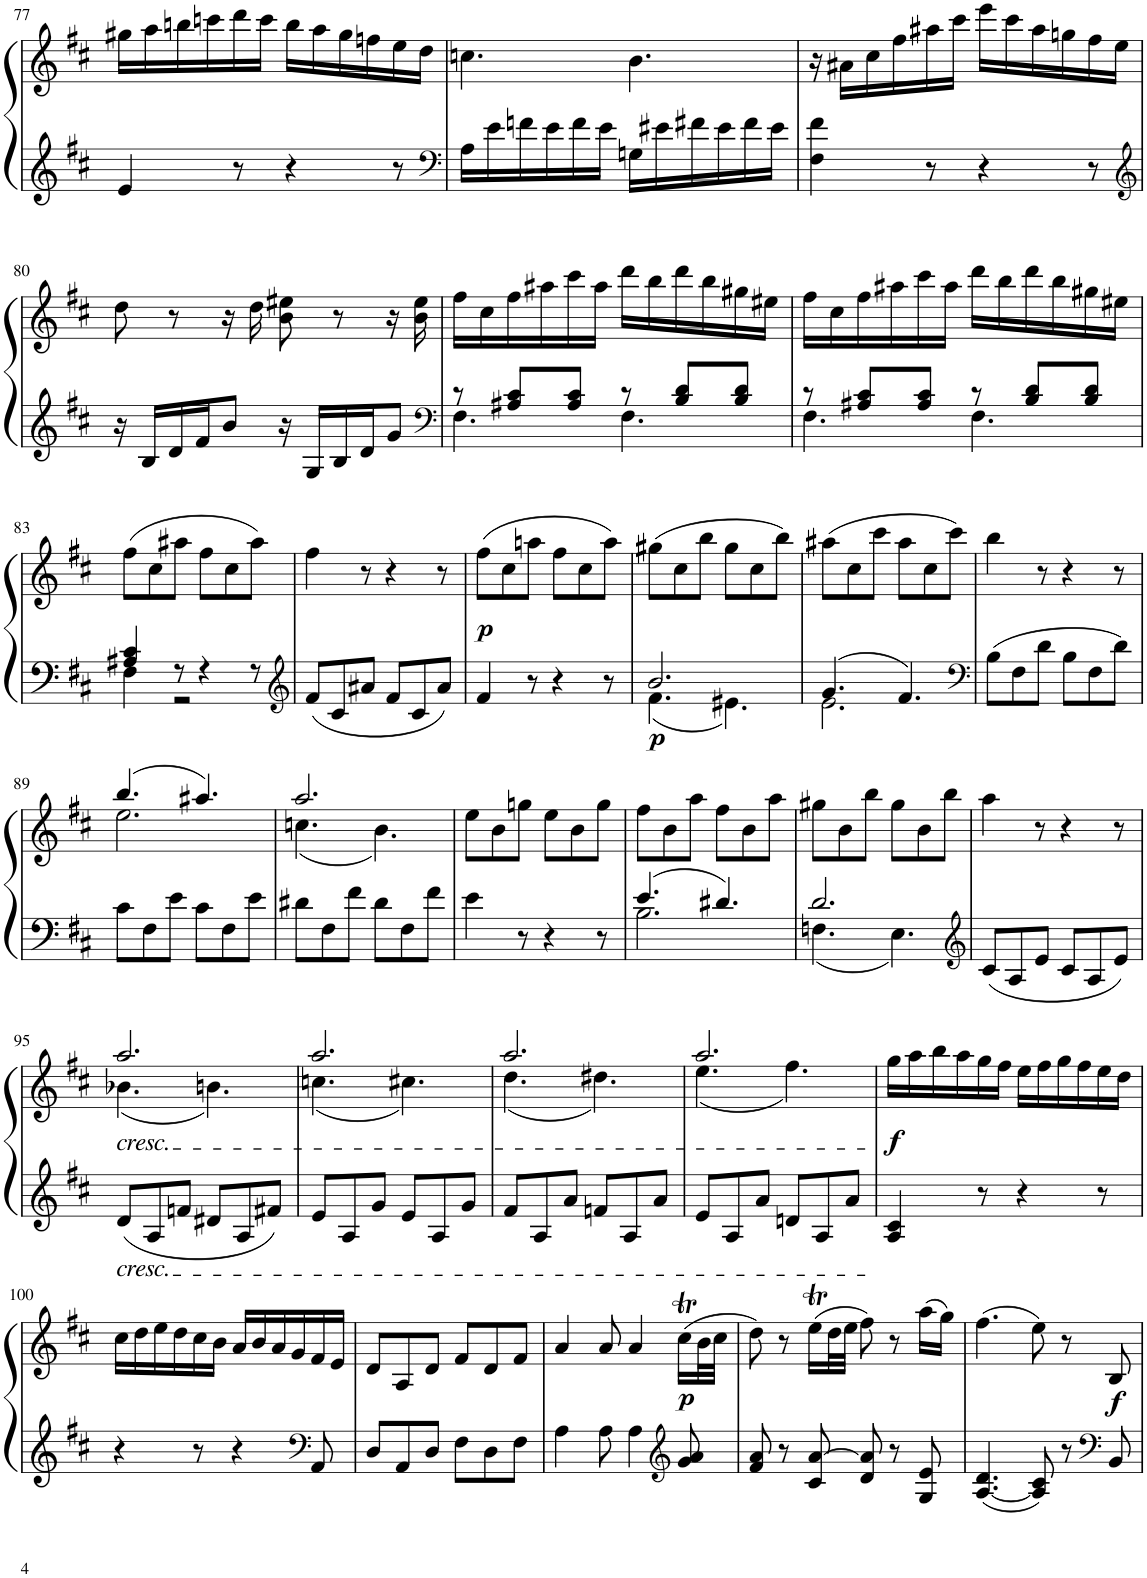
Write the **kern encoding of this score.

**kern	**dynam	**kern	**dynam
*part2	*part2	*part1	*part1
*staff2	*staff2	*staff1	*staff1
*I"Piano	*	*I"Piano	*
*I'Pno	*	*I'Pno	*
!!LO:PB:g=z
*clefG2	*	*clefG2	*
*k[f#c#]	*	*k[f#c#]	*
*M6/8	*	*M6/8	*
=77	=77	=77	=77
4e/	.	16gg#X\LL	.
.	.	16aa\	.
.	.	16bbn\	.
.	.	16cccn\	.
8r	.	16ddd\	.
.	.	16ccc\JJ	.
4r	.	16bb\LL	.
.	.	16aa\	.
.	.	16gg#\	.
.	.	16ffn\	.
8r	.	16ee\	.
.	.	16dd\JJ	.
=78	=78	=78	=78
*clefF4	*	*	*
16A\LL	.	4.ccn\	.
16e\	.	.	.
16fn\	.	.	.
16e\	.	.	.
16f\	.	.	.
16e\JJ	.	.	.
16Gn\LL	.	4.b\	.
16e#X\	.	.	.
16f#X\	.	.	.
16e#\	.	.	.
16f#\	.	.	.
16e#\JJ	.	.	.
=79	=79	=79	=79
4F#\ 4f#\	.	16r	.
.	.	16a#X\LL	.
.	.	16cc#\	.
.	.	16ff#\	.
8r	.	16aa#X\	.
.	.	16ccc#\JJ	.
4r	.	16eee\LL	.
.	.	16ccc#\	.
.	.	16aa#\	.
.	.	16ggn\	.
8r	.	16ff#\	.
.	.	16ee\JJ	.
!!LO:LB:g=z
=80	=80	=80	=80
*clefG2	*	*	*
16r	.	8dd\	.
16B/LL	.	.	.
16d/	.	8r	.
16f#/J	.	.	.
8b/J	.	16r	.
.	.	16dd\	.
16r	.	8b\ 8ee#X\	.
16G/LL	.	.	.
16B/	.	8r	.
16d/J	.	.	.
8g/J	.	16r	.
.	.	16b\ 16ee#\	.
=81	=81	=81	=81
*clefF4	*	*	*
*^	*	*	*
8r	4.F#\	.	16ff#\LL	.
.	.	.	16cc#\	.
8A#X/ 8c#/L	.	.	16ff#\	.
.	.	.	16aa#X\	.
8A#/ 8c#/J	.	.	16ccc#\	.
.	.	.	16aa#\JJ	.
8r	4.F#\	.	16ddd\LL	.
.	.	.	16bb\	.
8B/ 8d/L	.	.	16ddd\	.
.	.	.	16bb\	.
8B/ 8d/J	.	.	16gg#X\	.
.	.	.	16ee#X\JJ	.
=82	=82	=82	=82	=82
8r	4.F#\	.	16ff#\LL	.
.	.	.	16cc#\	.
8A#X/ 8c#/L	.	.	16ff#\	.
.	.	.	16aa#X\	.
8A#/ 8c#/J	.	.	16ccc#\	.
.	.	.	16aa#\JJ	.
8r	4.F#\	.	16ddd\LL	.
.	.	.	16bb\	.
8B/ 8d/L	.	.	16ddd\	.
.	.	.	16bb\	.
8B/ 8d/J	.	.	16gg#X\	.
.	.	.	16ee#X\JJ	.
!!LO:LB:g=z
=83	=83	=83	=83	=83
4A#X/ 4c#/	4F#\	.	(8ff#\L	.
.	.	.	8cc#\	.
8r	2r	.	8aa#X\J	.
4r	.	.	8ff#\L	.
.	.	.	8cc#\	.
8r	.	.	8aa#\J)	.
*v	*v	*	*	*
=84	=84	=84	=84
*clefG2	*	*	*
(8f#/L	.	4ff#\	.
8c#/	.	.	.
8a#X/J	.	8r	.
8f#/L	.	4r	.
8c#/	.	.	.
8a#/J)	.	8r	.
=85	=85	=85	=85
!	!	!	!LO:DY:b
4f#/	.	(8ff#\L	p
.	.	8cc#\	.
8r	.	8aan\J	.
4r	.	8ff#\L	.
.	.	8cc#\	.
8r	.	8aa\J)	.
=86	=86	=86	=86
*^	*	*	*
!	!	!LO:DY:b	!	!
2.b/	(4.f#\	p	(8gg#X\L	.
.	.	.	8cc#\	.
.	.	.	8bb\J	.
.	4.e#X\)	.	8gg#\L	.
.	.	.	8cc#\	.
.	.	.	8bb\J)	.
=87	=87	=87	=87	=87
(4.g/	2.e\	.	(8aa#X\L	.
.	.	.	8cc#\	.
.	.	.	8ccc#\J	.
4.f#/)	.	.	8aa#\L	.
.	.	.	8cc#\	.
.	.	.	8ccc#\J)	.
*v	*v	*	*	*
=88	=88	=88	=88
*clefF4	*	*	*
(8B\L	.	4bb\	.
8F#\	.	.	.
8d\J	.	8r	.
8B\L	.	4r	.
8F#\	.	.	.
8d\J)	.	8r	.
!!LO:LB:g=z
=89	=89	=89	=89
*	*	*^	*
8c#\L	.	(4.bb/	2.ee\	.
8F#\	.	.	.	.
8e\J	.	.	.	.
8c#\L	.	4.aa#X/)	.	.
8F#\	.	.	.	.
8e\J	.	.	.	.
=90	=90	=90	=90	=90
8d#X\L	.	2.aa/	(4.ccn\	.
8F#\	.	.	.	.
8f#\J	.	.	.	.
8d#\L	.	.	4.b\)	.
8F#\	.	.	.	.
8f#\J	.	.	.	.
*	*	*v	*v	*
=91	=91	=91	=91
4e\	.	8ee\L	.
.	.	8b\	.
8r	.	8ggn\J	.
4r	.	8ee\L	.
.	.	8b\	.
8r	.	8gg\J	.
=92	=92	=92	=92
*^	*	*	*
(4.e/	2.B\	.	8ff#\L	.
.	.	.	8b\	.
.	.	.	8aa\J	.
4.d#X/)	.	.	8ff#\L	.
.	.	.	8b\	.
.	.	.	8aa\J	.
=93	=93	=93	=93	=93
2.d/	(4.Fn\	.	8gg#X\L	.
.	.	.	8b\	.
.	.	.	8bb\J	.
.	4.E\)	.	8gg#\L	.
.	.	.	8b\	.
.	.	.	8bb\J	.
*v	*v	*	*	*
=94	=94	=94	=94
*clefG2	*	*	*
(8c#/L	.	4aa\	.
8A/	.	.	.
8e/J	.	8r	.
8c#/L	.	4r	.
8A/	.	.	.
8e/J)	.	8r	.
!!LO:LB:g=z
=95	=95	=95	=95
*	*	*^	*
!	!	!LO:TX:b:i:t=cresc.	!	!
!LO:TX:b:i:t=cresc.	!	!	!	!
(8d/L	.	2.aa/	(4.b-X\	.
8A/	.	.	.	.
8fn/J	.	.	.	.
8d#X/L	.	.	4.bn\)	.
8A/	.	.	.	.
8f#X/J)	.	.	.	.
=96	=96	=96	=96	=96
8e/L	.	2.aa/	(4.ccn\	.
8A/	.	.	.	.
8g/J	.	.	.	.
8e/L	.	.	4.cc#X\)	.
8A/	.	.	.	.
8g/J	.	.	.	.
=97	=97	=97	=97	=97
8f#/L	.	2.aa/	(4.dd\	.
8A/	.	.	.	.
8a/J	.	.	.	.
8fn/L	.	.	4.dd#X\)	.
8A/	.	.	.	.
8a/J	.	.	.	.
=98	=98	=98	=98	=98
8e/L	.	2.aa/	(4.ee\	.
8A/	.	.	.	.
8a/J	.	.	.	.
8dn/L	.	.	4.ff#\)	.
8A/	.	.	.	.
8a/J	.	.	.	.
*	*	*v	*v	*
=99	=99	=99	=99
!	!	!	!LO:DY:b
4A/ 4c#/	.	16gg\LL	f
.	.	16aa\	.
.	.	16bb\	.
.	.	16aa\	.
8r	.	16gg\	.
.	.	16ff#\JJ	.
4r	.	16ee\LL	.
.	.	16ff#\	.
.	.	16gg\	.
.	.	16ff#\	.
8r	.	16ee\	.
.	.	16dd\JJ	.
!!LO:LB:g=z
=100	=100	=100	=100
4r	.	16cc#\LL	.
.	.	16dd\	.
.	.	16ee\	.
.	.	16dd\	.
8r	.	16cc#\	.
.	.	16b\JJ	.
4r	.	16a/LL	.
.	.	16b/	.
.	.	16a/	.
.	.	16g/	.
*clefF4	*	*	*
8AA/	.	16f#/	.
.	.	16e/JJ	.
=101	=101	=101	=101
8D/L	.	8d/L	.
8AA/	.	8A/	.
8D/J	.	8d/J	.
8F#\L	.	8f#/L	.
8D\	.	8d/	.
8F#\J	.	8f#/J	.
=102	=102	=102	=102
4A\	.	4a/	.
8A\	.	8a/	.
4A\	.	4a/	.
*clefG2	*	*	*
!	!	!	!LO:DY:b
8g/ 8a/	.	(16cc#t\LL	p
.	.	32b\L	.
.	.	32cc#\JJJ	.
=103	=103	=103	=103
8f#/ 8a/	.	8dd\)	.
8r	.	8r	.
8c#/ [8a/	.	(16eeT\LL	.
.	.	32dd\L	.
.	.	32ee\JJJ	.
8d/ 8a/]	.	8ff#\)	.
8r	.	8r	.
8G/ 8e/	.	(16aa\LL	.
.	.	16gg\JJ)	.
=104	=104	=104	=104
([4.A/ 4.d/	.	(4.ff#\	.
8A/] 8c#/)	.	8ee\)	.
8r	.	8r	.
*clefF4	*	*	*
!	!	!	!LO:DY:b
8BB/	.	8B/	f
=	=	=	=
*-	*-	*-	*-
